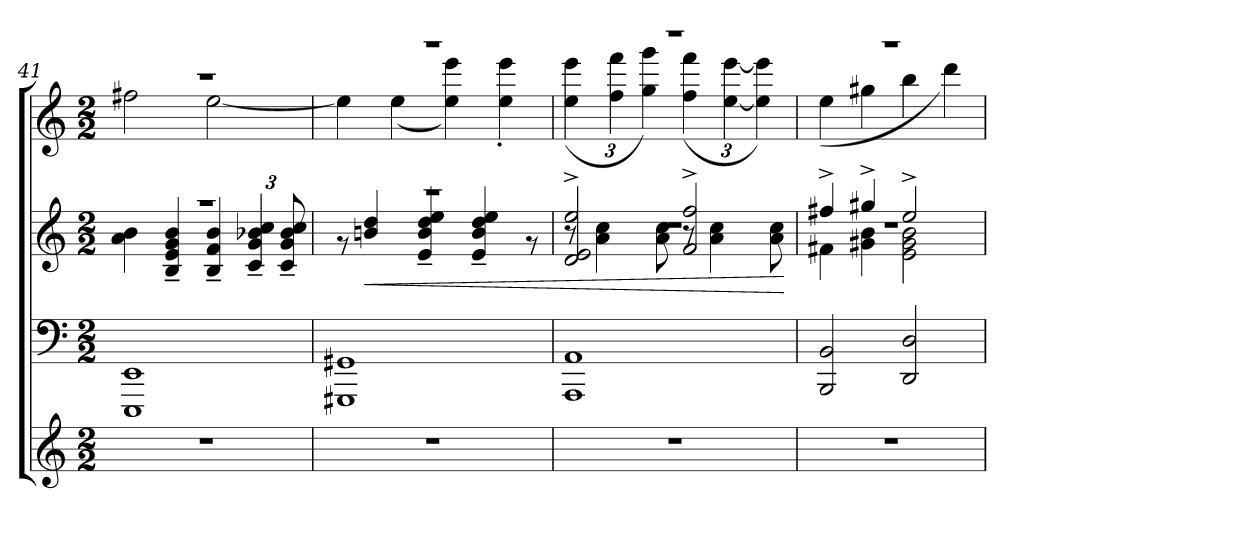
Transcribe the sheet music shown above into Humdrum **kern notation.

**kern	**kern	**kern	**dynam	**kern
*part3	*part2	*part2	*part2	*part1
*staff4	*staff3	*staff2	*staff2/3	*staff1
*clefG2	*clefF4	*clefG2	*	*clefG2
*k[]	*k[]	*k[]	*	*k[]
*M2/2	*M2/2	*M2/2	*	*M2/2
=41	=41	=41	=41	=41
*	*	*^	*	*^
1r	1EEE 1EE	1r	4a\ 4b\	.	1r	2ff#X\
.	.	.	4B/~ 4e/~ 4g/~ 4b/~	.	.	.
.	.	.	4B/~ 4f/~ 4b/~	.	.	[2ee\
*	*	*	*Xbrackettup	*	*	*
.	.	.	6c/~ 6g/~ 6b-X/~ 6cc/~	.	.	.
.	.	.	12c/~ 12g/~ 12b-/~ 12cc/~	.	.	.
=42	=42	=42	=42	=42	=42	=42
1r	1GGG#X< 1GG#X<	1r	8r	.	1r	4ee\]
!	!	!	!	!LO:HP:b	!	!
.	.	.	4bn/ 4dd/	<	.	.
.	.	.	.	.	.	(>4ee\
.	.	.	4e/~ 4b/~ 4dd/~ 4ee/~	.	.	.
.	.	.	.	.	.	4ee\ 4eee\)
.	.	.	4e/~ 4b/~ 4dd/~ 4ee/~	.	.	.
.	.	.	.	.	.	4ee\' 4eee\'
.	.	.	8r	.	.	.
=43	=43	=43	=43	=43	=43	=43
*	*	*	*^	*	*	*
*	*	*	*	*	*	*	*Xbrackettup
1r	1AAA 1AA	1r	8r	2d/^ 2e/^ 2ee/^	.	1r	(>6ee\ 6eee\
.	.	.	4a\ 4cc\	.	.	.	.
.	.	.	.	.	.	.	6ff\< 6fff\<
.	.	.	.	.	.	.	6gg\ 6ggg\)
.	.	.	8a\ 8cc\	.	.	.	.
.	.	.	8r	2f/^ 2ff/^	.	.	(>6ff\ 6fff\
.	.	.	4a\ 4cc\	.	.	.	.
.	.	.	.	.	.	.	[6ee\ [6eee\
.	.	.	.	.	.	.	6ee\] 6eee\])
.	.	.	8a\ 8cc\	.	.	.	.
*	*	*v	*v	*v	*	*	*
*	*	*	*	*v	*v
.	.	.	[	.
=44	=44	=44	=44	=44
*	*	*^	*	*^
*	*	*	*^	*	*	*
1r	2BBB/ 2BB/	1r	4f#X\	4ff#X^/	.	1r	(>4ee\
.	.	.	4g#X\ 4b\	4gg#X^/	.	.	4gg#X\
.	2DD/ 2D/	.	2e\ 2g#\ 2b\	2ee^/	.	.	4bb\
.	.	.	.	.	.	.	4ddd\)
*	*	*v	*v	*v	*	*	*
*	*	*	*	*v	*v
=	=	=	=	=
*-	*-	*-	*-	*-
